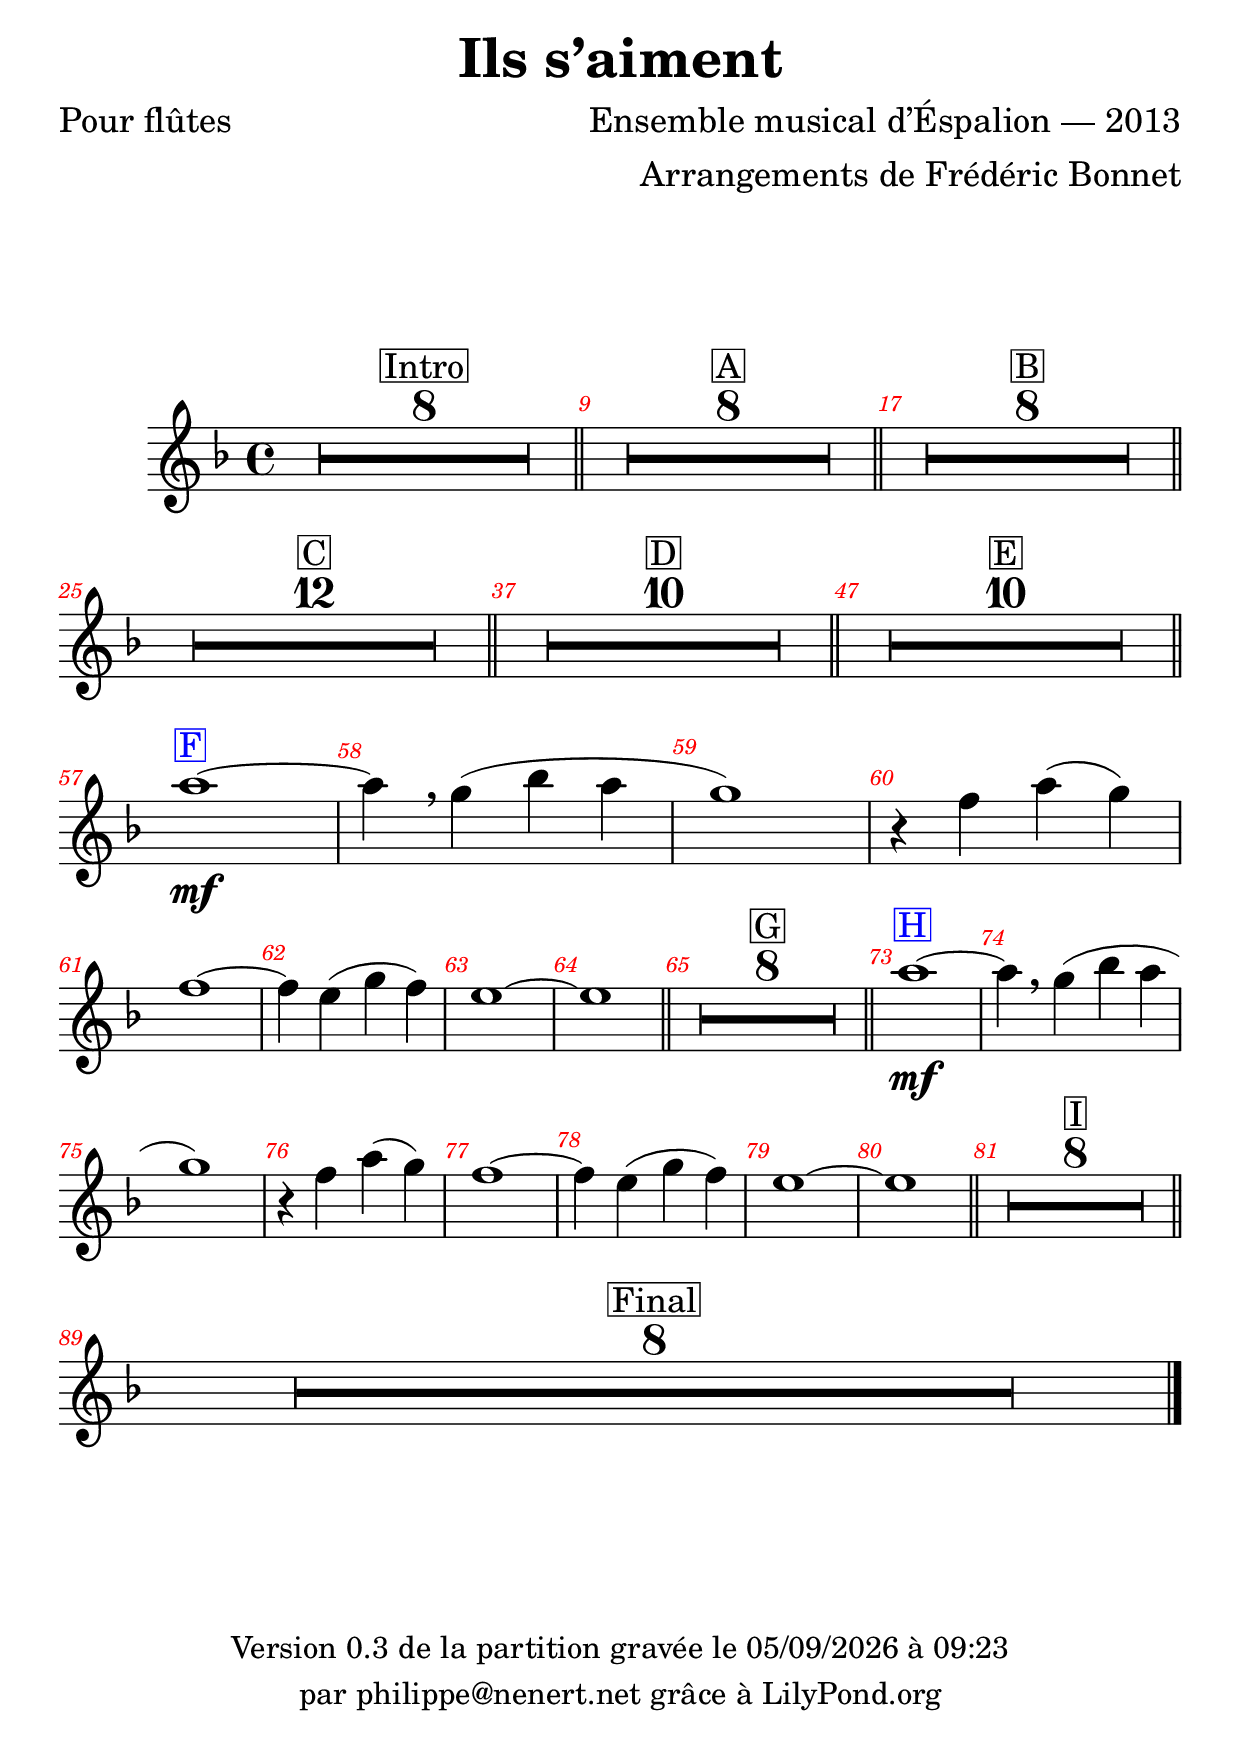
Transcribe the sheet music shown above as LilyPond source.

\version "2.17.26"

setTITLE	= "Ils s’aiment"
setPOET		= "Pour flûtes"
setREVISION	= "0.3"

\include "header.ily"
#(set-global-staff-size 30)


%%%%%%%%%%%%%%%%%%%%%%%%%%%%%%%%%%%%%%%%%%%%%%%%%%%%%%%%%%%%%%%%%%%%%%%%%%%%%
%%%%% LA MUSIQUE
%%%%%%%%%%%%%%%%%%%%%%%%%%%%%%%%%%%%%%%%%%%%%%%%%%%%%%%%%%%%%%%%%%%%%%%%%%%%%
musicFH = { 
	% la1~\mf^\boxFH
	|la4\breathe	sol(	sib	la
	|sol1)
	|r4	fa	la(	sol)
	|fa1~
	|fa4	mi(	sol	fa)	
	|mi1~
	|mi1
}
musicALL = \relative do''' { 
	\include "../all/score_barnumber.ly"
	\key	fa \major
	\time	4/4

	R1*8^\markup	{ \box Intro }	\bar "||"
	R1*8^\markup	{ \box A }	\bar "||"
	R1*8^\markup	{ \box B }	\bar "||"
	R1*12^\markup	{ \box C }	\bar "||"
	R1*10^\markup	{ \box D }	\bar "||"
	R1*10^\markup	{ \box E }	\bar "||"
	\break
	la1~\mf^\markup	{ \with-color #blue \box F }
	\musicFH			\bar "||"
	R1*8^\markup	{ \box G }	\bar "||"
	la1~\mf^\markup	{ \with-color #blue \box H }
	\musicFH			\bar "||"
	R1*8^\markup	{ \box I }	\bar "||"
	\break
	R1*8^\markup	{ \box Final }	\bar "|."
}


%%%%%%%%%%%%%%%%%%%%%%%%%%%%%%%%%%%%%%%%%%%%%%%%%%%%%%%%%%%%%%%%%%%%%%%%%%%%%
%%%%% LA PARTITION
%%%%%%%%%%%%%%%%%%%%%%%%%%%%%%%%%%%%%%%%%%%%%%%%%%%%%%%%%%%%%%%%%%%%%%%%%%%%%
\markup { \vspace #3 }
\new Staff
	\musicALL
